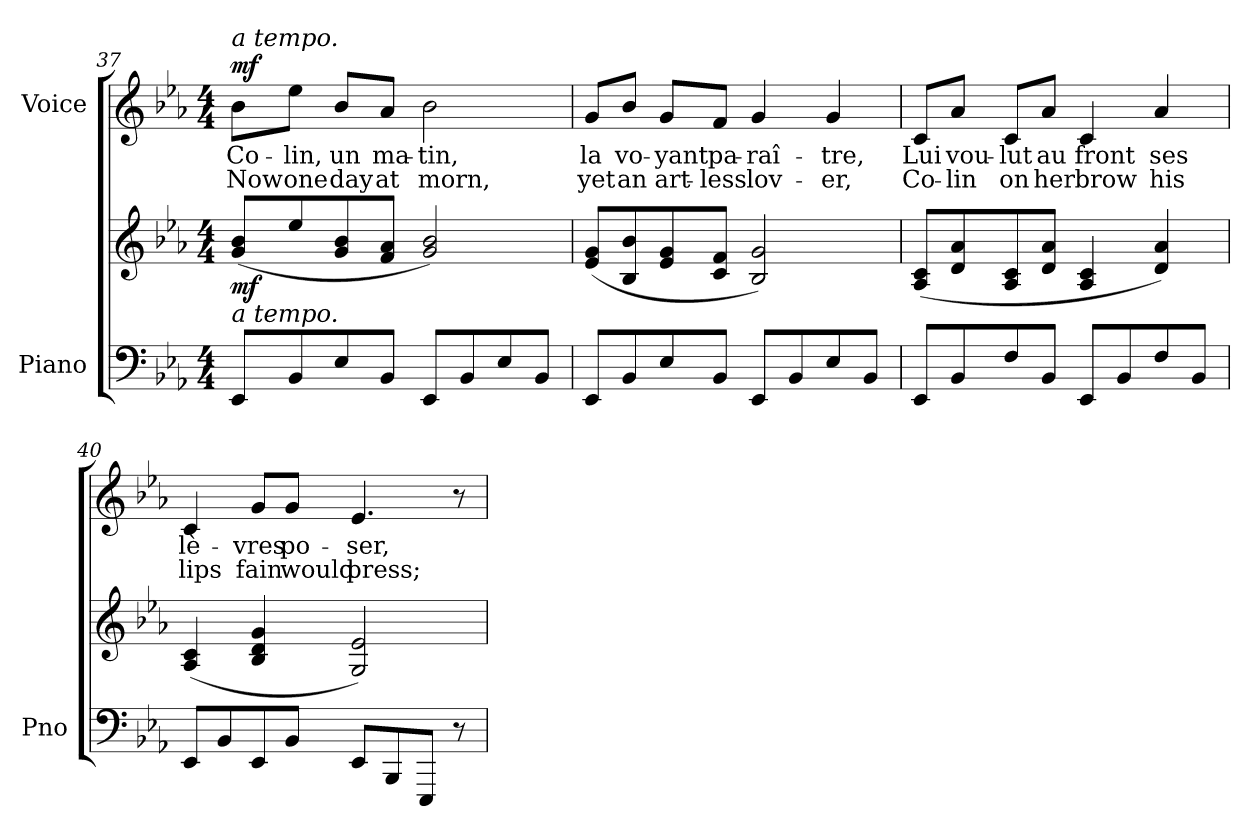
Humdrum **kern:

**kern	**kern	**dynam	**kern	**text	**text	**dynam
*part2	*part2	*part2	*part1	*part1	*part1	*part1
*staff3	*staff2	*staff2/3	*staff1	*staff1	*staff1	*staff1
*I"Piano	*	*	*I"Voice	*	*	*
*I'Pno	*	*	*	*	*	*
*clefF4	*clefG2	*	*clefG2	*	*	*
*k[b-e-a-]	*k[b-e-a-]	*	*k[b-e-a-]	*	*	*
*M4/4	*M4/4	*	*M4/4	*	*	*
=37	=37	=37	=37	=37	=37	=37
!	!	!	!LO:TX:a:i:t=a tempo.	!	!	!
!LO:TX:a:i:t=a tempo.	!	!	!	!	!	!
!	!	!LO:DY:b	!	!LO:LY:b	!LO:LY:b	!LO:DY:a
8EE-/L	(<8g/ 8b-/L	mf	8b-\L	Co-	Now	mf
!	!	!	!	!LO:LY:b	!LO:LY:b	!
8BB-/	8ee-/	.	8ee-\J	-lin,	one	.
!	!	!	!	!LO:LY:b	!LO:LY:b	!
8E-/	8g/ 8b-/	.	8b-/L	un	day	.
!	!	!	!	!LO:LY:b	!LO:LY:b	!
8BB-/J	8f/ 8a-/J	.	8a-/J	ma-	at	.
!	!	!	!	!LO:LY:b	!LO:LY:b	!
8EE-/L	2g/ 2b-/)	.	2b-\	tin,	morn,	.
8BB-/	.	.	.	.	.	.
8E-/	.	.	.	.	.	.
8BB-/J	.	.	.	.	.	.
=38	=38	=38	=38	=38	=38	=38
!	!	!	!	!LO:LY:b	!LO:LY:b	!
8EE-/L	(<8e-/ 8g/L	.	8g/L	la	yet	.
!	!	!	!	!LO:LY:b	!LO:LY:b	!
8BB-/	8B-/ 8b-/	.	8b-/J	vo-	an	.
!	!	!	!	!LO:LY:b	!LO:LY:b	!
8E-/	8e-/ 8g/	.	8g/L	-yant	art-	.
!	!	!	!	!LO:LY:b	!LO:LY:b	!
8BB-/J	8c/ 8f/J	.	8f/J	pa-	-less	.
!	!	!	!	!LO:LY:b	!LO:LY:b	!
8EE-/L	2B-/ 2g/)	.	4g/	-raî-	lov-	.
8BB-/	.	.	.	.	.	.
!	!	!	!	!LO:LY:b	!LO:LY:b	!
8E-/	.	.	4g/	-tre,	-er,	.
8BB-/J	.	.	.	.	.	.
!!LO:LB:g=z
=39	=39	=39	=39	=39	=39	=39
!	!	!	!	!LO:LY:b	!LO:LY:b	!
8EE-/L	(<8A-/ 8c/L	.	8c/L	Lui	Co-	.
!	!	!	!	!LO:LY:b	!LO:LY:b	!
8BB-/	8d/ 8a-/	.	8a-/J	vou-	-lin	.
!	!	!	!	!LO:LY:b	!LO:LY:b	!
8F/	8A-/ 8c/	.	8c/L	-lut	on	.
!	!	!	!	!LO:LY:b	!LO:LY:b	!
8BB-/J	8d/ 8a-/J	.	8a-/J	au	her	.
!	!	!	!	!LO:LY:b	!LO:LY:b	!
8EE-/L	4A-/ 4c/	.	4c/	front	brow	.
8BB-/	.	.	.	.	.	.
!	!	!	!	!LO:LY:b	!LO:LY:b	!
8F/	4d/ 4a-/)	.	4a-/	ses	his	.
8BB-/J	.	.	.	.	.	.
=40	=40	=40	=40	=40	=40	=40
!	!	!	!	!LO:LY:b	!LO:LY:b	!
8EE-/L	(<4A-/ 4c/	.	4c/	lè-	lips	.
8BB-/	.	.	.	.	.	.
!	!	!	!	!LO:LY:b	!LO:LY:b	!
8EE-/	4B-/ 4d/ 4g/	.	8g/L	-vres	fain	.
!	!	!	!	!LO:LY:b	!LO:LY:b	!
8BB-/J	.	.	8g/J	po-	would	.
!	!	!	!	!LO:LY:b	!LO:LY:b	!
8EE-/L	2G/ 2e-/)	.	4.e-/	-ser,	press;	.
8BBB-/	.	.	.	.	.	.
8EEE-/J	.	.	.	.	.	.
8r	.	.	8r	.	.	.
=	=	=	=	=	=	=
*-	*-	*-	*-	*-	*-	*-
